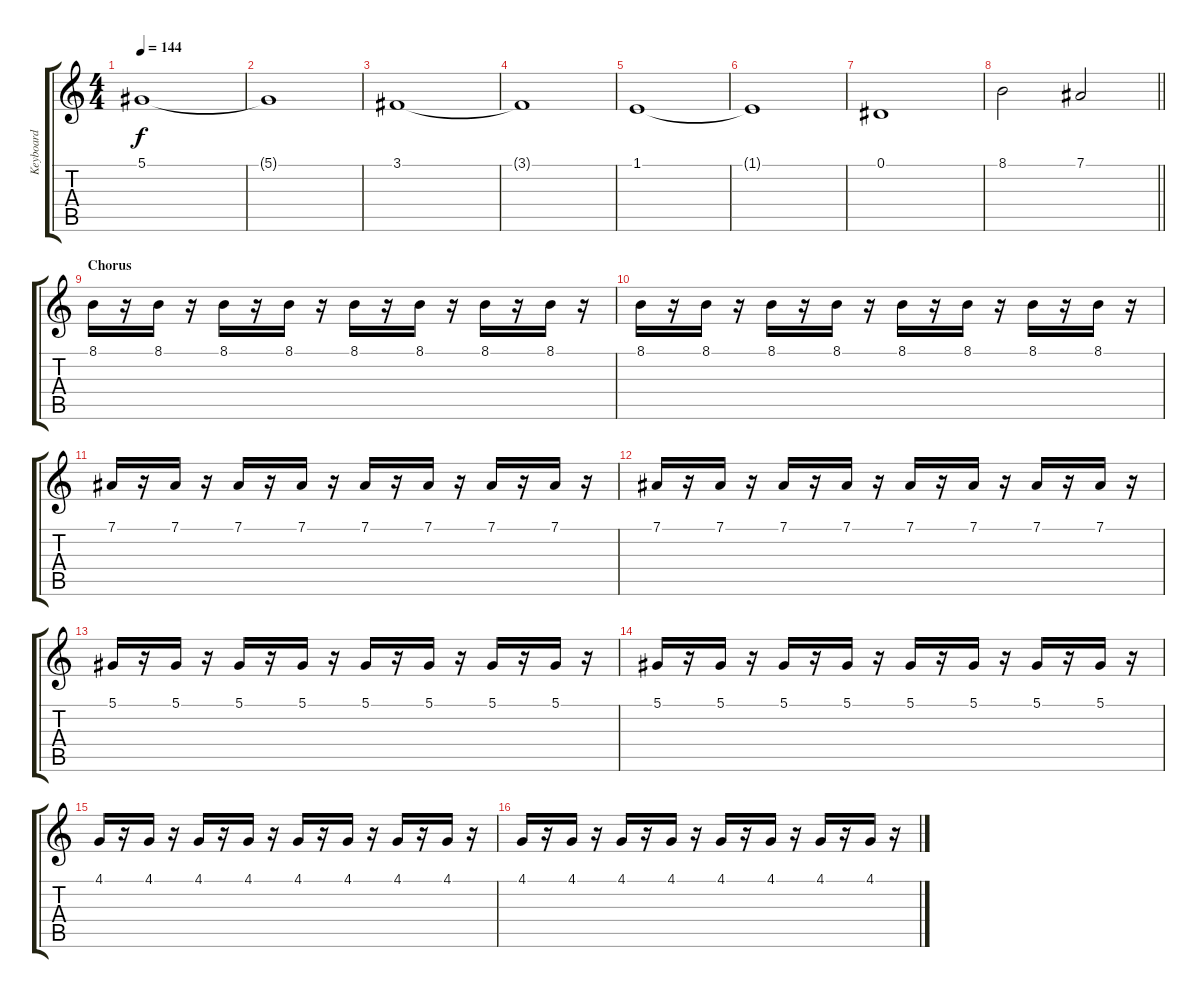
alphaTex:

\track ("Keyboard" "Keyboard") {instrument fx1rain}
\staff {score tabs}
\tuning (Eb4 Bb3 Gb3 Db3 Ab2 Db2) {hide}
\ts (4 4)
\section ("" "")
\tempo 144
\clef g2
\ks c
5.1.1{dy f volume 12} |
5.1{t}.1 |
3.1.1 |
3.1{t}.1 |
1.1.1 |
1.1{t}.1 |
0.1.1 |
\barLineRight lightlight
8.1.2 7.1.2 |
\section ("" "Chorus")
8.1.16 r.16 8.1.16 r.16 8.1.16 r.16 8.1.16 r.16 8.1.16 r.16 8.1.16 r.16 8.1.16 r.16 8.1.16 r.16 |
8.1.16 r.16 8.1.16 r.16 8.1.16 r.16 8.1.16 r.16 8.1.16 r.16 8.1.16 r.16 8.1.16 r.16 8.1.16 r.16 |
7.1.16 r.16 7.1.16 r.16 7.1.16 r.16 7.1.16 r.16 7.1.16 r.16 7.1.16 r.16 7.1.16 r.16 7.1.16 r.16 |
7.1.16 r.16 7.1.16 r.16 7.1.16 r.16 7.1.16 r.16 7.1.16 r.16 7.1.16 r.16 7.1.16 r.16 7.1.16 r.16 |
5.1.16 r.16 5.1.16 r.16 5.1.16 r.16 5.1.16 r.16 5.1.16 r.16 5.1.16 r.16 5.1.16 r.16 5.1.16 r.16 |
5.1.16 r.16 5.1.16 r.16 5.1.16 r.16 5.1.16 r.16 5.1.16 r.16 5.1.16 r.16 5.1.16 r.16 5.1.16 r.16 |
4.1.16 r.16 4.1.16 r.16 4.1.16 r.16 4.1.16 r.16 4.1.16 r.16 4.1.16 r.16 4.1.16 r.16 4.1.16 r.16 |
4.1.16 r.16 4.1.16 r.16 4.1.16 r.16 4.1.16 r.16 4.1.16 r.16 4.1.16{volume 14} r.16 4.1.16 r.16 4.1.16 r.16
